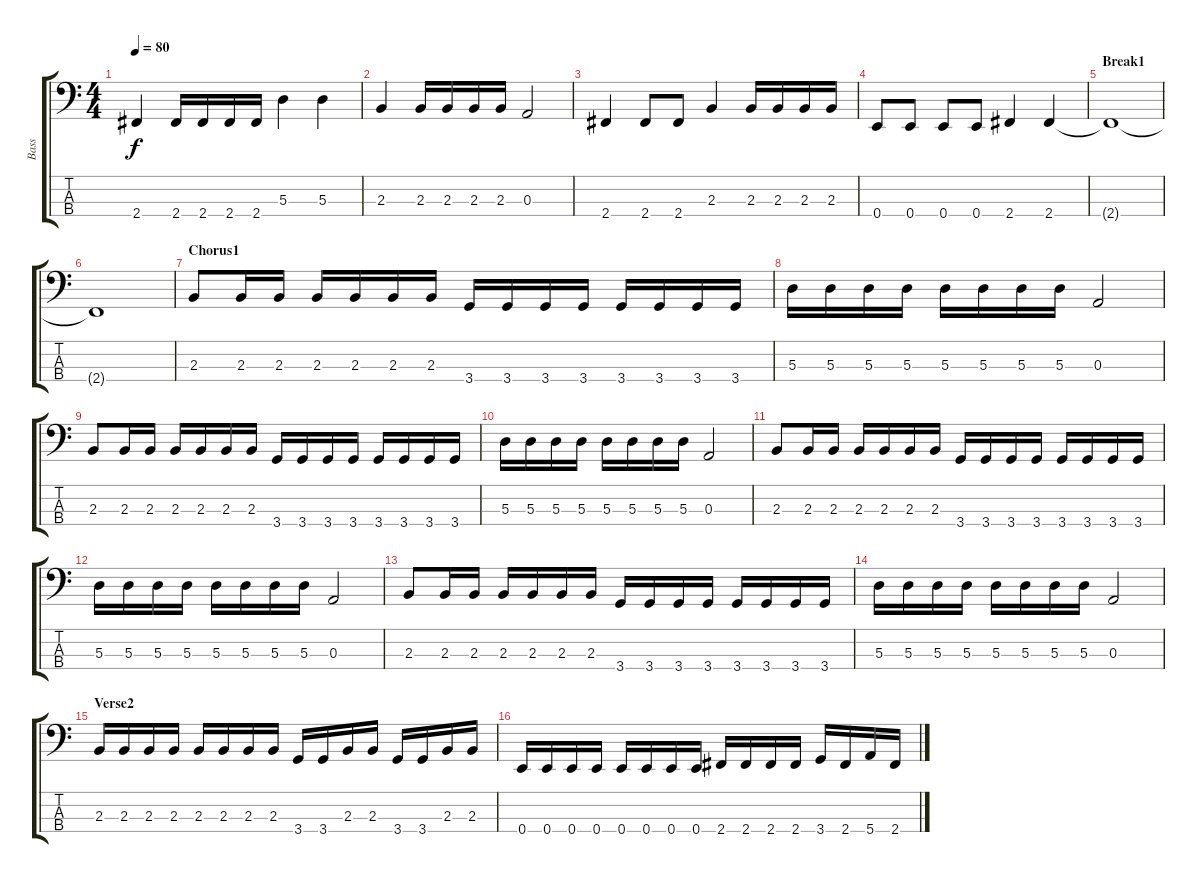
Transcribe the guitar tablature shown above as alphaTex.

\track ("Bass" "Bass") {instrument electricbassfinger}
\staff {score tabs}
\tuning (G2 D2 A1 E1) {hide}
\ts (4 4)
\tempo 80
\clef f4
\ks c
2.4.4{dy f} 2.4.16 2.4.16 2.4.16 2.4.16 5.3.4 5.3.4 |
2.3.4 2.3.16 2.3.16 2.3.16 2.3.16 0.3.2 |
2.4.4 2.4.8 2.4.8 2.3.4 2.3.16 2.3.16 2.3.16 2.3.16 |
0.4.8 0.4.8 0.4.8 0.4.8 2.4.4 2.4.4 |
\section ("" "Break1")
2.4{t}.1 |
2.4{t}.1 |
\section ("" "Chorus1")
2.3.8 2.3.16 2.3.16 2.3.16 2.3.16 2.3.16 2.3.16 3.4.16 3.4.16 3.4.16 3.4.16 3.4.16 3.4.16 3.4.16 3.4.16 |
5.3.16 5.3.16 5.3.16 5.3.16 5.3.16 5.3.16 5.3.16 5.3.16 0.3.2 |
2.3.8 2.3.16 2.3.16 2.3.16 2.3.16 2.3.16 2.3.16 3.4.16 3.4.16 3.4.16 3.4.16 3.4.16 3.4.16 3.4.16 3.4.16 |
5.3.16 5.3.16 5.3.16 5.3.16 5.3.16 5.3.16 5.3.16 5.3.16 0.3.2 |
2.3.8 2.3.16 2.3.16 2.3.16 2.3.16 2.3.16 2.3.16 3.4.16 3.4.16 3.4.16 3.4.16 3.4.16 3.4.16 3.4.16 3.4.16 |
5.3.16 5.3.16 5.3.16 5.3.16 5.3.16 5.3.16 5.3.16 5.3.16 0.3.2 |
2.3.8 2.3.16 2.3.16 2.3.16 2.3.16 2.3.16 2.3.16 3.4.16 3.4.16 3.4.16 3.4.16 3.4.16 3.4.16 3.4.16 3.4.16 |
5.3.16 5.3.16 5.3.16 5.3.16 5.3.16 5.3.16 5.3.16 5.3.16 0.3.2 |
\section ("" "Verse2")
2.3.16 2.3.16 2.3.16 2.3.16 2.3.16 2.3.16 2.3.16 2.3.16 3.4.16 3.4.16 2.3.16 2.3.16 3.4.16 3.4.16 2.3.16 2.3.16 |
0.4.16 0.4.16 0.4.16 0.4.16 0.4.16 0.4.16 0.4.16 0.4.16 2.4.16 2.4.16 2.4.16 2.4.16 3.4.16 2.4.16 5.4.16 2.4.16
